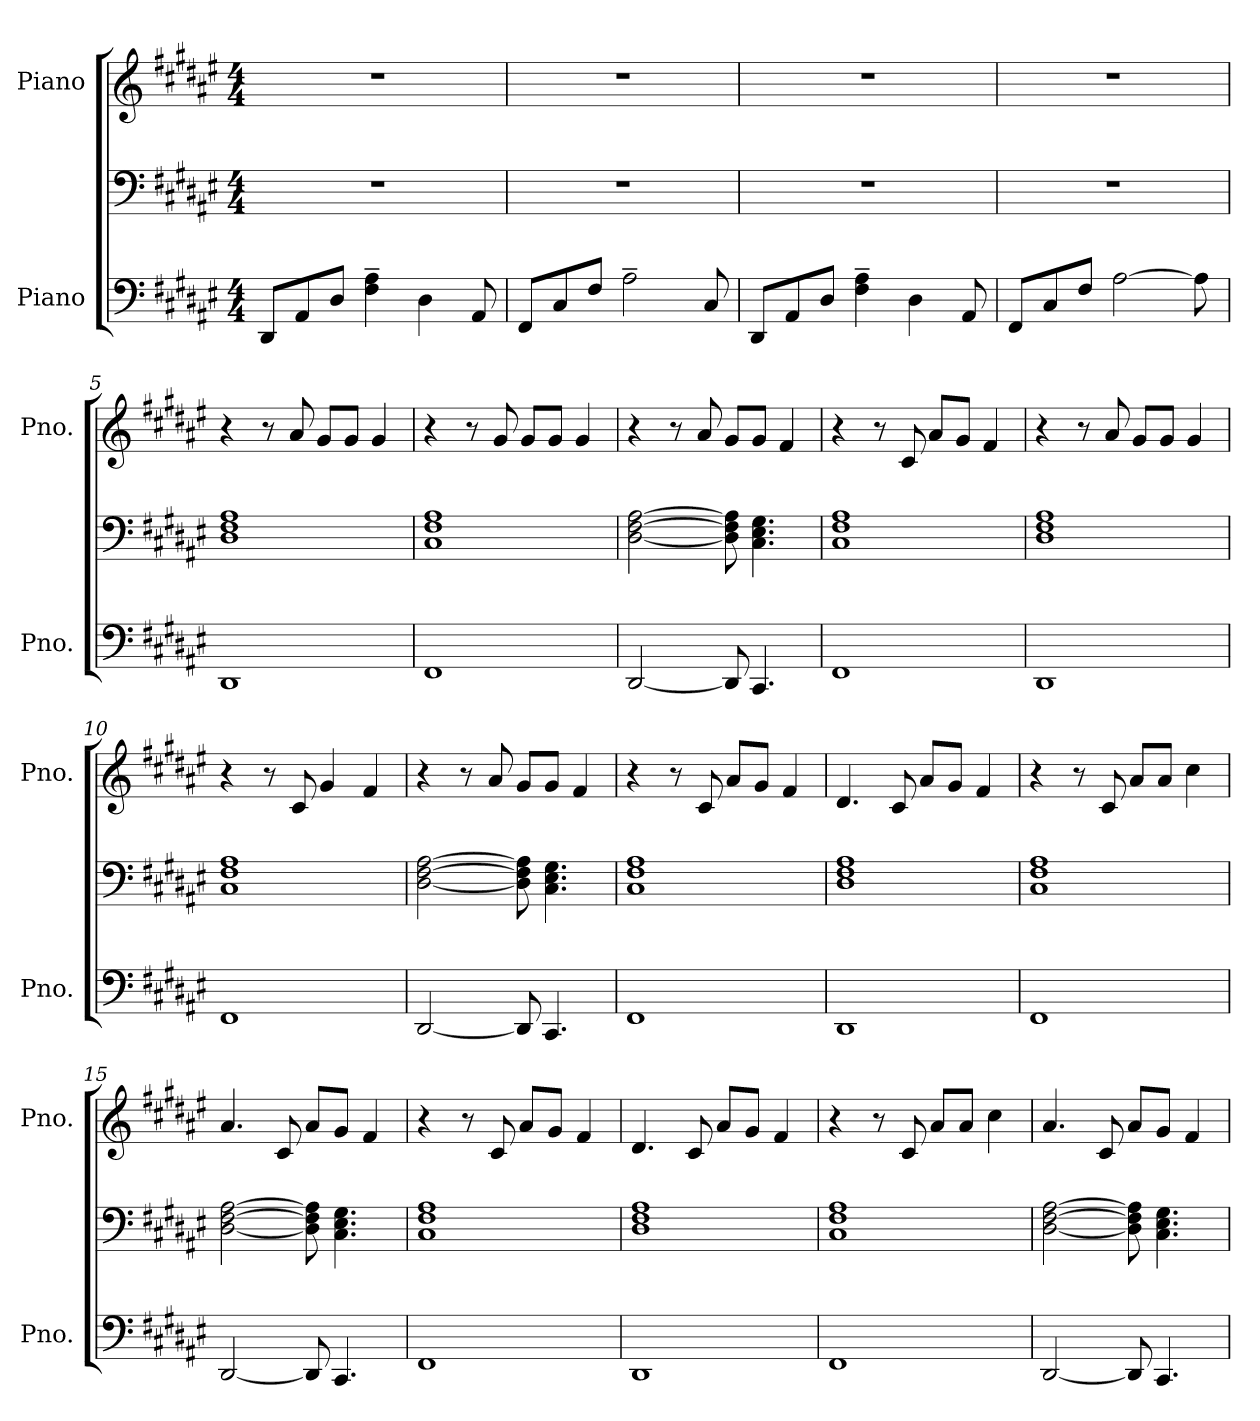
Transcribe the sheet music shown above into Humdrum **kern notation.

**kern	**kern	**kern
*part2	*part2	*part1
*staff3	*staff2	*staff1
*I"Piano	*	*I"Piano
*I'Pno.	*	*I'Pno.
*clefF4	*clefF4	*clefG2
*k[f#c#g#d#a#e#]	*k[f#c#g#d#a#e#]	*k[f#c#g#d#a#e#]
*M4/4	*M4/4	*M4/4
*MM90	*MM90	*MM90
=1	=1	=1
8DD#/L	1r	1r
8AA#/	.	.
8D#/J	.	.
4F#\~ 4A#\~	.	.
4D#\	.	.
8AA#/	.	.
=2	=2	=2
8FF#/L	1r	1r
8C#/	.	.
8F#/J	.	.
2A#~\	.	.
8C#/	.	.
=3	=3	=3
8DD#/L	1r	1r
8AA#/	.	.
8D#/J	.	.
4F#\~ 4A#\~	.	.
4D#\	.	.
8AA#/	.	.
=4	=4	=4
8FF#/L	1r	1r
8C#/	.	.
8F#/J	.	.
[2A#\	.	.
8A#\]	.	.
=5	=5	=5
*	*	*MM100
1DD#	1D# 1F# 1A#	4r
.	.	8r
.	.	8a#/
.	.	8g#/L
.	.	8g#/J
.	.	4g#/
=6	=6	=6
1FF#	1C# 1F# 1A#	4r
.	.	8r
.	.	8g#/
.	.	8g#/L
.	.	8g#/J
.	.	4g#/
!!LO:LB:g=z
=7	=7	=7
[2DD#/	[2D#\ [2F#\ [2A#\	4r
.	.	8r
.	.	8a#/
8DD#/]	8D#\] 8F#\] 8A#\]	8g#/L
4.CC#/	4.C#\ 4.E#\ 4.G#\	8g#/J
.	.	4f#/
=8	=8	=8
1FF#	1C# 1F# 1A#	4r
.	.	8r
.	.	8c#/
.	.	8a#/L
.	.	8g#/J
.	.	4f#/
=9	=9	=9
1DD#	1D# 1F# 1A#	4r
.	.	8r
.	.	8a#/
.	.	8g#/L
.	.	8g#/J
.	.	4g#/
=10	=10	=10
1FF#	1C# 1F# 1A#	4r
.	.	8r
.	.	8c#/
.	.	4g#/
.	.	4f#/
=11	=11	=11
[2DD#/	[2D#\ [2F#\ [2A#\	4r
.	.	8r
.	.	8a#/
8DD#/]	8D#\] 8F#\] 8A#\]	8g#/L
4.CC#/	4.C#\ 4.E#\ 4.G#\	8g#/J
.	.	4f#/
!!LO:LB:g=z
=12	=12	=12
1FF#	1C# 1F# 1A#	4r
.	.	8r
.	.	8c#/
.	.	8a#/L
.	.	8g#/J
.	.	4f#/
=13	=13	=13
1DD#	1D# 1F# 1A#	4.d#/
.	.	8c#/
.	.	8a#/L
.	.	8g#/J
.	.	4f#/
=14	=14	=14
1FF#	1C# 1F# 1A#	4r
.	.	8r
.	.	8c#/
.	.	8a#/L
.	.	8a#/J
.	.	4cc#\
=15	=15	=15
[2DD#/	[2D#\ [2F#\ [2A#\	4.a#/
.	.	8c#/
8DD#/]	8D#\] 8F#\] 8A#\]	8a#/L
4.CC#/	4.C#\ 4.E#\ 4.G#\	8g#/J
.	.	4f#/
=16	=16	=16
1FF#	1C# 1F# 1A#	4r
.	.	8r
.	.	8c#/
.	.	8a#/L
.	.	8g#/J
.	.	4f#/
!!LO:LB:g=z
=17	=17	=17
1DD#	1D# 1F# 1A#	4.d#/
.	.	8c#/
.	.	8a#/L
.	.	8g#/J
.	.	4f#/
=18	=18	=18
1FF#	1C# 1F# 1A#	4r
.	.	8r
.	.	8c#/
.	.	8a#/L
.	.	8a#/J
.	.	4cc#\
=19	=19	=19
[2DD#/	[2D#\ [2F#\ [2A#\	4.a#/
.	.	8c#/
8DD#/]	8D#\] 8F#\] 8A#\]	8a#/L
4.CC#/	4.C#\ 4.E#\ 4.G#\	8g#/J
.	.	4f#/
=	=	=
*-	*-	*-
